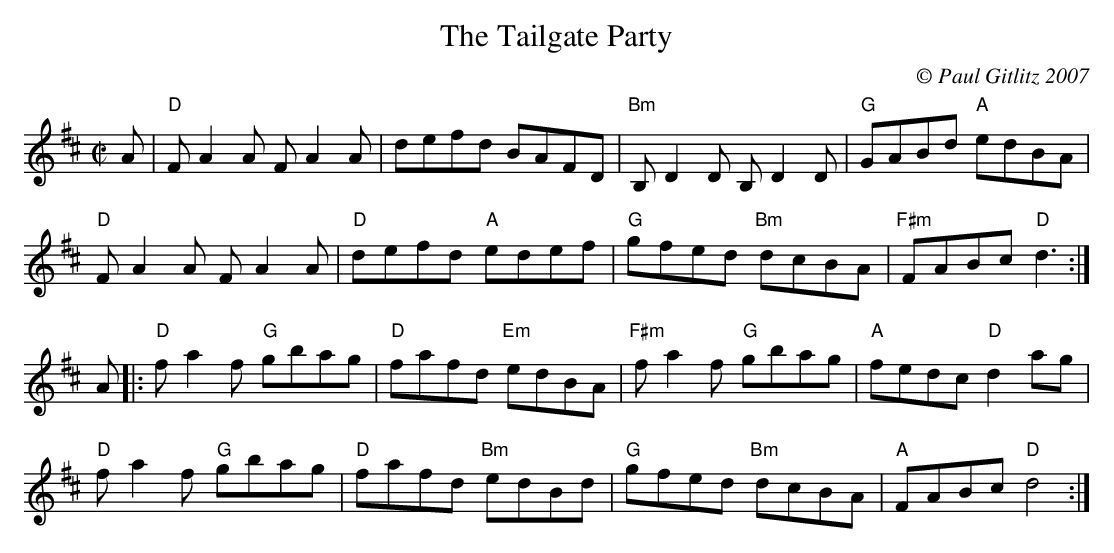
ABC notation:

X:1
T:Tailgate Party, The
M:C|
C:© Paul Gitlitz 2007
K:D
A|"D"FA2A FA2A|defd BAFD|"Bm"B,D2D B,D2D|"G"GABd "A"edBA|!
"D"FA2A FA2A|"D"defd "A"edef|"G"gfed "Bm"dcBA |"F#m"FABc "D"d3:|!
A|:"D"fa2f "G"gbag|"D"fafd "Em"edBA|"F#m"fa2f "G"gbag|"A"fedc "D"d2ag|!
"D"fa2f "G"gbag|"D"fafd "Bm"edBd|"G"gfed "Bm"dcBA |"A"FABc "D"d4:|!
